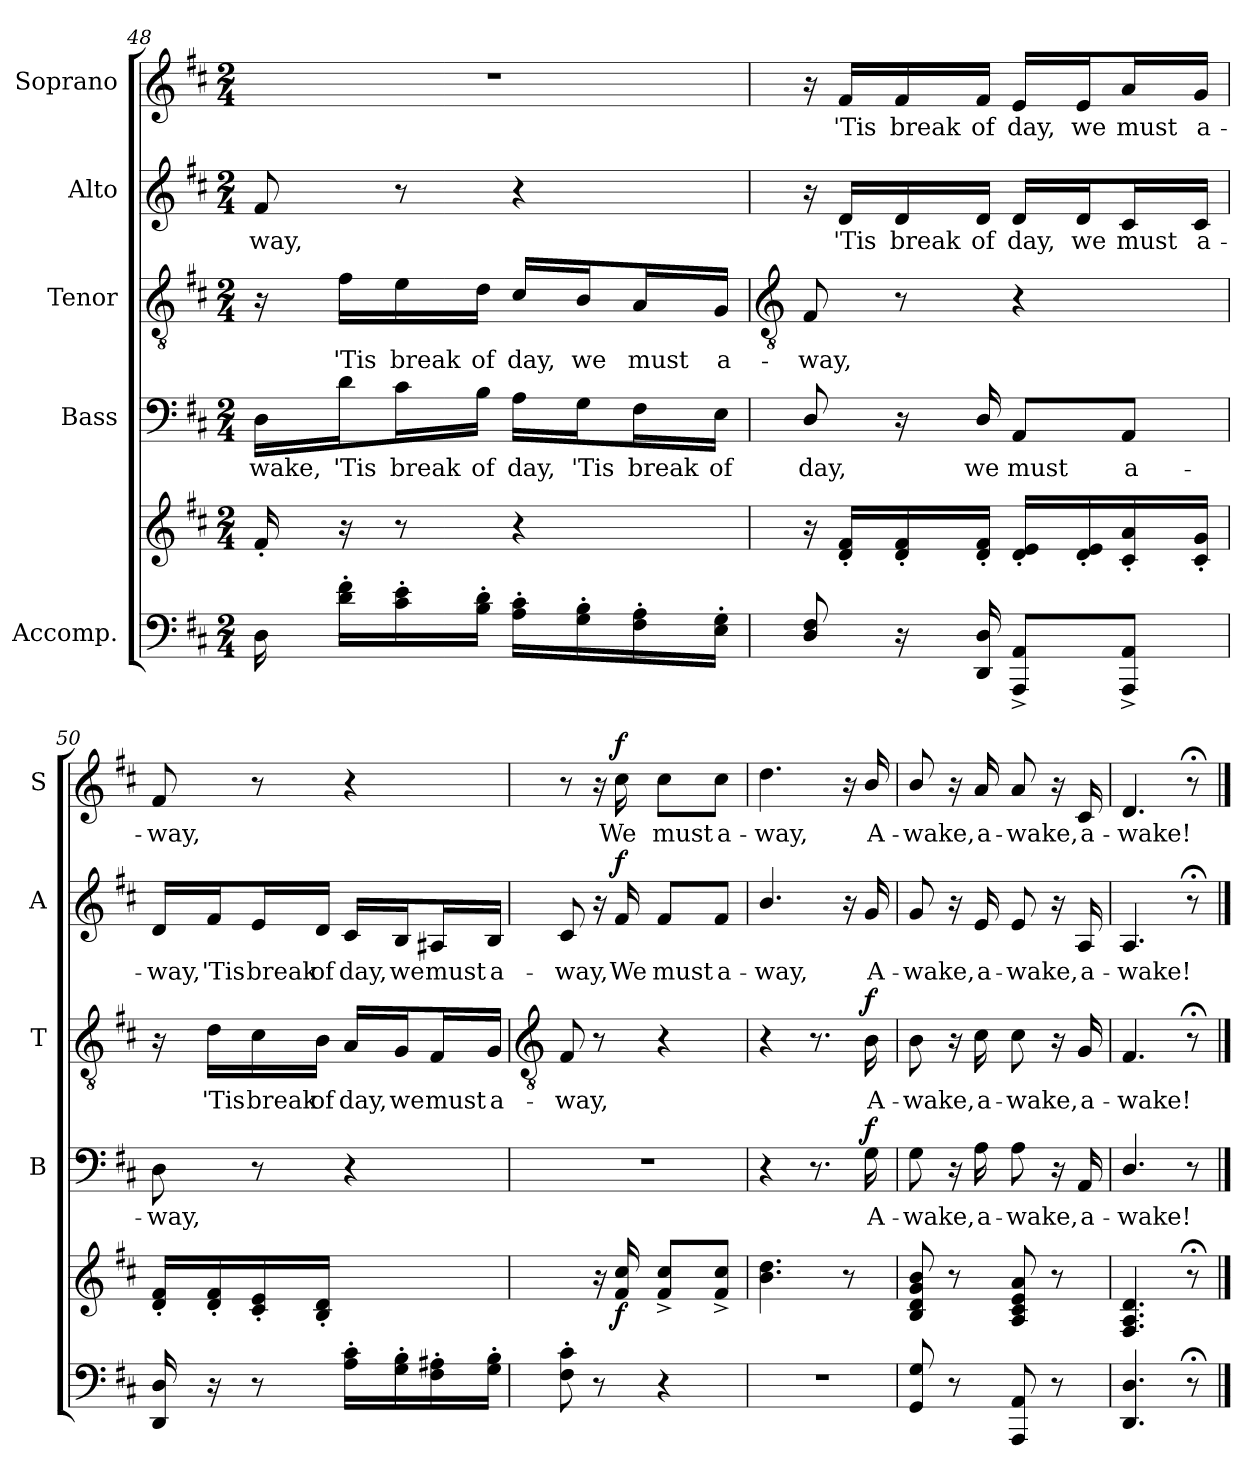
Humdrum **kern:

**kern	**kern	**dynam	**kern	**text	**dynam	**kern	**text	**dynam	**kern	**text	**dynam	**kern	**text	**dynam
*part5	*part5	*part5	*part4	*part4	*part4	*part3	*part3	*part3	*part2	*part2	*part2	*part1	*part1	*part1
*staff6	*staff5	*staff5/6	*staff4	*staff4	*staff4	*staff3	*staff3	*staff3	*staff2	*staff2	*staff2	*staff1	*staff1	*staff1
*I"Accomp.	*	*	*I"Bass	*	*	*I"Tenor	*	*	*I"Alto	*	*	*I"Soprano	*	*
*	*	*	*I'B	*	*	*I'T	*	*	*I'A	*	*	*I'S	*	*
*clefF4	*clefG2	*	*clefF4	*	*	*clefGv2	*	*	*clefG2	*	*	*clefG2	*	*
*k[f#c#]	*k[f#c#]	*	*k[f#c#]	*	*	*k[f#c#]	*	*	*k[f#c#]	*	*	*k[f#c#]	*	*
*D:	*D:	*	*D:	*	*	*D:	*	*	*D:	*	*	*D:	*	*
*M2/4	*M2/4	*	*M2/4	*	*	*M2/4	*	*	*M2/4	*	*	*M2/4	*	*
=48	=48	=48	=48	=48	=48	=48	=48	=48	=48	=48	=48	=48	=48	=48
!	!	!	!	!LO:LY:b	!	!	!	!	!	!LO:LY:b	!	!LO:N:vis=1	!	!
16D	16f#'	.	16D\LL	-wake,	.	16r	.	.	8f#	-way,	.	2r	.	.
!	!	!	!	!LO:LY:b	!	!	!LO:LY:b	!	!	!	!	!	!	!
16d' 16f#'LL	16r	.	16d\J	'Tis	.	16f#\LL	'Tis	.	.	.	.	.	.	.
!	!	!	!	!LO:LY:b	!	!	!LO:LY:b	!	!	!	!	!	!	!
16c#' 16e'	8r	.	16c#\L	break	.	16e\	break	.	8r	.	.	.	.	.
!	!	!	!	!LO:LY:b	!	!	!LO:LY:b	!	!	!	!	!	!	!
16B' 16d'JJ	.	.	16B\JJ	of	.	16d\JJ	of	.	.	.	.	.	.	.
!	!	!	!	!LO:LY:b	!	!	!LO:LY:b	!	!	!	!	!	!	!
16A' 16c#'LL	4r	.	16A\LL	day,	.	16c#/LL	day,	.	4r	.	.	.	.	.
!	!	!	!	!LO:LY:b	!	!	!LO:LY:b	!	!	!	!	!	!	!
16G' 16B'	.	.	16G\J	'Tis	.	16B/J	we	.	.	.	.	.	.	.
!	!	!	!	!LO:LY:b	!	!	!LO:LY:b	!	!	!	!	!	!	!
16F#' 16A'	.	.	16F#\L	break	.	16A/L	must	.	.	.	.	.	.	.
!	!	!	!	!LO:LY:b	!	!	!LO:LY:b	!	!	!	!	!	!	!
16E' 16G'JJ	.	.	16E\JJ	of	.	16G/JJ	a-	.	.	.	.	.	.	.
!!LO:LB:g=z
=49	=49	=49	=49	=49	=49	=49	=49	=49	=49	=49	=49	=49	=49	=49
*	*	*	*	*	*	*clefGv2	*	*	*	*	*	*	*	*
!	!	!	!	!LO:LY:b	!	!	!LO:LY:b	!	!	!	!	!	!	!
8D/ 8F#/	16r	.	8D/	day,	.	8F#	-way,	.	16r	.	.	16r	.	.
!	!	!	!	!	!	!	!	!	!	!LO:LY:b	!	!	!LO:LY:b	!
.	16d' 16f#'LL	.	.	.	.	.	.	.	16d/LL	'Tis	.	16f#/LL	'Tis	.
!	!	!	!	!	!	!	!	!	!	!LO:LY:b	!	!	!LO:LY:b	!
16r	16d' 16f#'	.	16r	.	.	8r	.	.	16d/	break	.	16f#/	break	.
!	!	!	!	!LO:LY:b	!	!	!	!	!	!LO:LY:b	!	!	!LO:LY:b	!
16DD 16D	16d' 16f#'JJ	.	16D/	we	.	.	.	.	16d/JJ	of	.	16f#/JJ	of	.
!	!	!	!	!LO:LY:b	!	!	!	!	!	!LO:LY:b	!	!	!LO:LY:b	!
8AAA^ 8AA^L	16d' 16e'LL	.	8AA/L	must	.	4r	.	.	16d/LL	day,	.	16e/LL	day,	.
!	!	!	!	!	!	!	!	!	!	!LO:LY:b	!	!	!LO:LY:b	!
.	16d' 16e'	.	.	.	.	.	.	.	16d/J	we	.	16e/J	we	.
!	!	!	!	!LO:LY:b	!	!	!	!	!	!LO:LY:b	!	!	!LO:LY:b	!
8AAA^ 8AA^J	16c#' 16a'	.	8AA/J	a-	.	.	.	.	16c#/L	must	.	16a/L	must	.
!	!	!	!	!	!	!	!	!	!	!LO:LY:b	!	!	!LO:LY:b	!
.	16c#' 16g'JJ	.	.	.	.	.	.	.	16c#/JJ	a-	.	16g/JJ	a-	.
=50	=50	=50	=50	=50	=50	=50	=50	=50	=50	=50	=50	=50	=50	=50
*^	*	*	*	*	*	*	*	*	*	*	*	*	*	*
!	!	!	!	!	!LO:LY:b	!	!	!	!	!	!LO:LY:b	!	!	!LO:LY:b	!
4ryy	16DD 16D	16d' 16f#'LL	.	8D	-way,	.	16r	.	.	16d/LL	-way,	.	8f#	-way,	.
!	!	!	!	!	!	!	!	!LO:LY:b	!	!	!LO:LY:b	!	!	!	!
.	16r	16d' 16f#'	.	.	.	.	16d\LL	'Tis	.	16f#/J	'Tis	.	.	.	.
!	!	!	!	!	!	!	!	!LO:LY:b	!	!	!LO:LY:b	!	!	!	!
.	8r	16c#' 16e'	.	8r	.	.	16c#\	break	.	16e/L	break	.	8r	.	.
!	!	!	!	!	!	!	!	!LO:LY:b	!	!	!LO:LY:b	!	!	!	!
.	.	16B' 16d'JJ	.	.	.	.	16B\JJ	of	.	16d/JJ	of	.	.	.	.
!	!	!	!	!	!	!	!	!LO:LY:b	!	!	!LO:LY:b	!	!	!	!
16A\' 16c#\'LL	4ryy	4ryy	.	4r	.	.	16A/LL	day,	.	16c#/LL	day,	.	4r	.	.
!	!	!	!	!	!	!	!	!LO:LY:b	!	!	!LO:LY:b	!	!	!	!
16G\' 16B\'	.	.	.	.	.	.	16G/J	we	.	16B/J	we	.	.	.	.
!	!	!	!	!	!	!	!	!LO:LY:b	!	!	!LO:LY:b	!	!	!	!
16F#\' 16A#X\'	.	.	.	.	.	.	16F#/L	must	.	16A#X/L	must	.	.	.	.
!	!	!	!	!	!	!	!	!LO:LY:b	!	!	!LO:LY:b	!	!	!	!
16G\' 16B\'JJ	.	.	.	.	.	.	16G/JJ	a-	.	16B/JJ	a-	.	.	.	.
!!LO:LB:g=z
=51	=51	=51	=51	=51	=51	=51	=51	=51	=51	=51	=51	=51	=51	=51	=51
*	*	*	*	*	*	*	*clefGv2	*	*	*	*	*	*	*	*
!	!	!	!	!LO:N:vis=1	!	!	!	!LO:LY:b	!	!	!LO:LY:b	!	!	!	!
8F#\' 8c#\'	8ryy	8ryy	.	2r	.	.	8F#	-way,	.	8c#	-way,	.	8r	.	.
4.ryy	8r	16r	.	.	.	.	8r	.	.	16r	.	.	16r	.	.
!	!	!	!LO:DY:b	!	!	!	!	!	!	!	!LO:LY:b	!LO:DY:b	!	!LO:LY:b	!LO:DY:b
.	.	16f# 16cc#	f	.	.	.	.	.	.	16f#	We	f	16cc#	We	f
!	!	!	!	!	!	!	!	!	!	!	!LO:LY:b	!	!	!LO:LY:b	!
.	4r	8f#^ 8cc#^L	.	.	.	.	4r	.	.	8f#/L	must	.	8cc#\L	must	.
!	!	!	!	!	!	!	!	!	!	!	!LO:LY:b	!	!	!LO:LY:b	!
.	.	8f#^ 8cc#^J	.	.	.	.	.	.	.	8f#/J	a-	.	8cc#\J	a-	.
*v	*v	*	*	*	*	*	*	*	*	*	*	*	*	*	*
=52	=52	=52	=52	=52	=52	=52	=52	=52	=52	=52	=52	=52	=52	=52
!LO:N:vis=1	!	!	!	!	!	!	!	!	!	!LO:LY:b	!	!	!LO:LY:b	!
2r	4.b\ 4.dd\	.	4r	.	.	4r	.	.	4.b/	-way,	.	4.dd	-way,	.
.	.	.	8.r	.	.	8.r	.	.	.	.	.	.	.	.
.	8r	.	.	.	.	.	.	.	16r	.	.	16r	.	.
!	!	!	!	!LO:LY:b	!LO:DY:b	!	!LO:LY:b	!LO:DY:b	!	!LO:LY:b	!	!	!LO:LY:b	!
.	.	.	16G	A-	f	16B	A-	f	16g	A-	.	16b/	A-	.
=53	=53	=53	=53	=53	=53	=53	=53	=53	=53	=53	=53	=53	=53	=53
!	!	!	!	!LO:LY:b	!	!	!LO:LY:b	!	!	!LO:LY:b	!	!	!LO:LY:b	!
8GG 8G	8B 8d 8g 8b	.	8G	-wake,	.	8B	-wake,	.	8g	-wake,	.	8b/	-wake,	.
8r	8r	.	16r	.	.	16r	.	.	16r	.	.	16r	.	.
!	!	!	!	!LO:LY:b	!	!	!LO:LY:b	!	!	!LO:LY:b	!	!	!LO:LY:b	!
.	.	.	16A	a-	.	16c#	a-	.	16e	a-	.	16a	a-	.
!	!	!	!	!LO:LY:b	!	!	!LO:LY:b	!	!	!LO:LY:b	!	!	!LO:LY:b	!
8AAA 8AA	8A 8c# 8e 8a	.	8A	-wake,	.	8c#	-wake,	.	8e	-wake,	.	8a	-wake,	.
8r	8r	.	16r	.	.	16r	.	.	16r	.	.	16r	.	.
!	!	!	!	!LO:LY:b	!	!	!LO:LY:b	!	!	!LO:LY:b	!	!	!LO:LY:b	!
.	.	.	16AA	a-	.	16G	a-	.	16A	a-	.	16c#	a-	.
=54	=54	=54	=54	=54	=54	=54	=54	=54	=54	=54	=54	=54	=54	=54
!	!	!	!	!LO:LY:b	!	!	!LO:LY:b	!	!	!LO:LY:b	!	!	!LO:LY:b	!
4.DD 4.D	4.F# 4.A 4.d	.	4.D/	-wake!	.	4.F#	-wake!	.	4.A	-wake!	.	4.d	-wake!	.
8r;<	8r;<	.	8r	.	.	8r;<	.	.	8r;<	.	.	8r;<	.	.
==	==	==	==	==	==	==	==	==	==	==	==	==	==	==
*-	*-	*-	*-	*-	*-	*-	*-	*-	*-	*-	*-	*-	*-	*-
